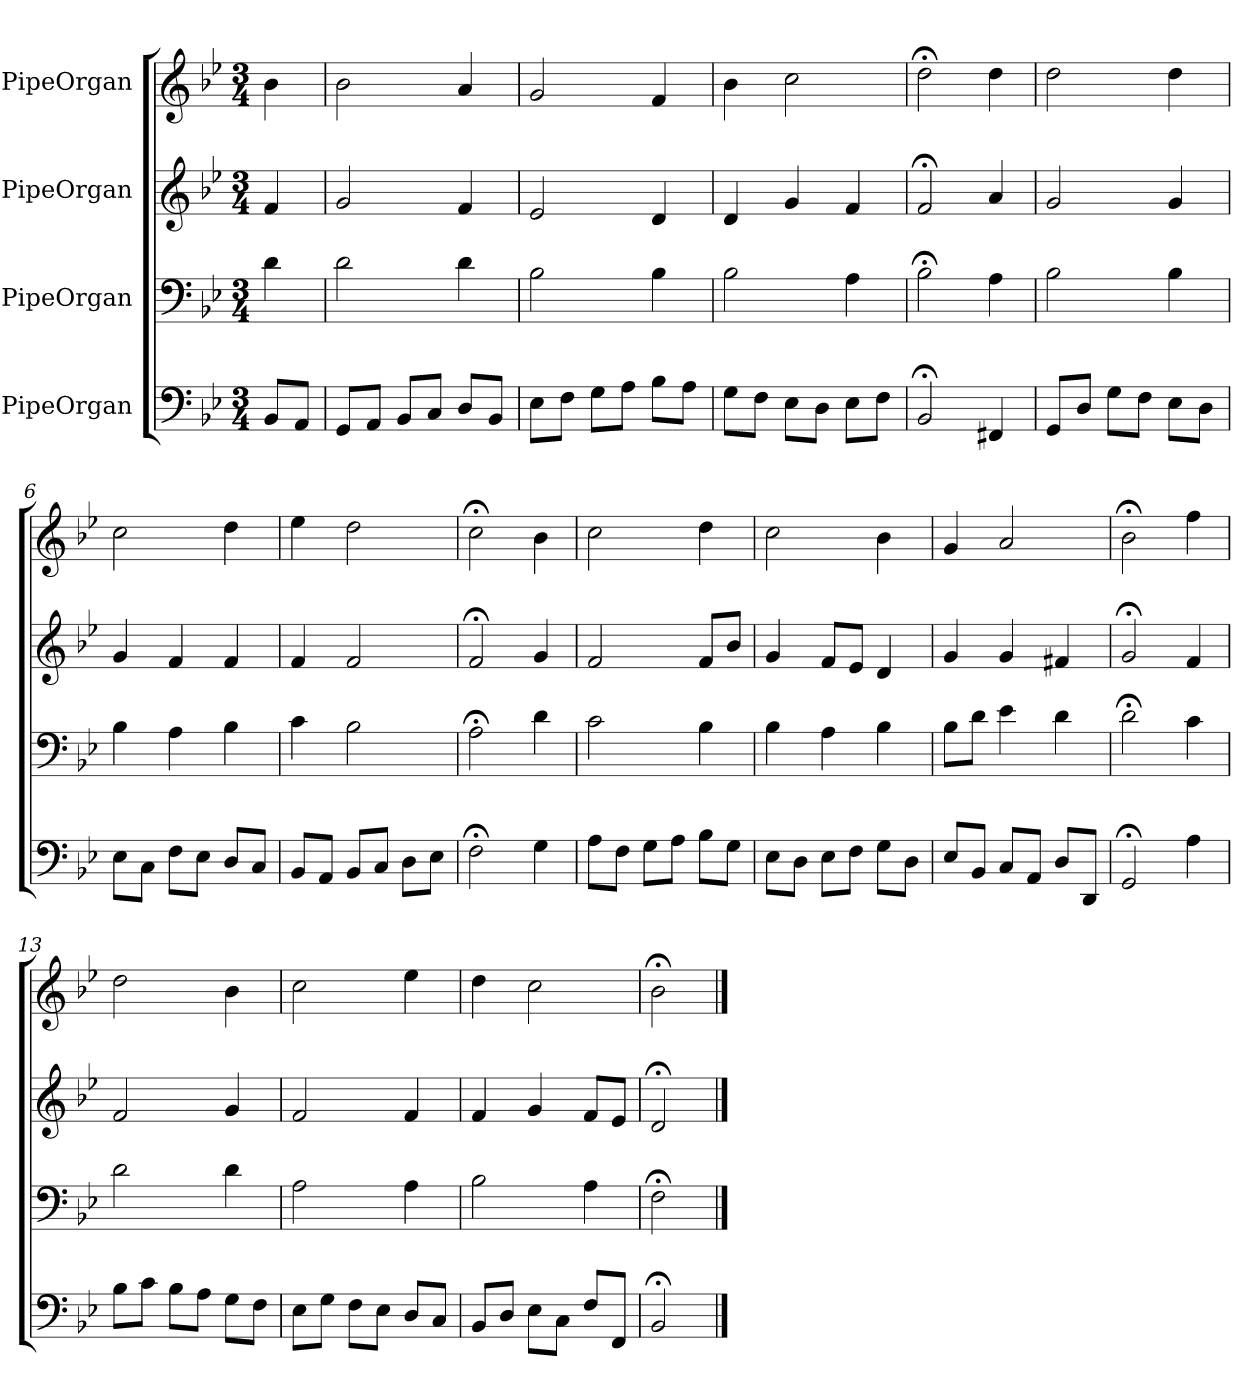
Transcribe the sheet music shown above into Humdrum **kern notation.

**kern	**kern	**kern	**kern
*part4	*part3	*part2	*part1
*staff4	*staff3	*staff2	*staff1
*I"PipeOrgan	*I"PipeOrgan	*I"PipeOrgan	*I"PipeOrgan
*clefF4	*clefF4	*clefG2	*clefG2
*k[b-e-]	*k[b-e-]	*k[b-e-]	*k[b-e-]
*B-:	*B-:	*B-:	*B-:
*M3/4	*M3/4	*M3/4	*M3/4
*MM60	*MM60	*MM60	*MM60
=	=	=	=
8BB-/L	4d	4f	4b-
8AA/J	.	.	.
=1	=1	=1	=1
8GG/L	2d	2g	2b-
8AA/J	.	.	.
8BB-/L	.	.	.
8C/J	.	.	.
8D/L	4d	4f	4a
8BB-/J	.	.	.
=2	=2	=2	=2
8E-\L	2B-	2e-	2g
8F\J	.	.	.
8G\L	.	.	.
8A\J	.	.	.
8B-\L	4B-	4d	4f
8A\J	.	.	.
=3	=3	=3	=3
8G\L	2B-	4d	4b-
8F\J	.	.	.
8E-\L	.	4g	2cc
8D\J	.	.	.
8E-\L	4A	4f	.
8F\J	.	.	.
=4	=4	=4	=4
2BB-;<	2B-;<	2f;<	2dd;<
4FF#X	4A	4a	4dd
=5	=5	=5	=5
8GG/L	2B-	2g	2dd
8D/J	.	.	.
8G\L	.	.	.
8F\J	.	.	.
8E-\L	4B-	4g	4dd
8D\J	.	.	.
=6	=6	=6	=6
8E-\L	4B-	4g	2cc
8C\J	.	.	.
8F\L	4A	4f	.
8E-\J	.	.	.
8D/L	4B-	4f	4dd
8C/J	.	.	.
=7	=7	=7	=7
8BB-/L	4c	4f	4ee-
8AA/J	.	.	.
8BB-/L	2B-	2f	2dd
8C/J	.	.	.
8D\L	.	.	.
8E-\J	.	.	.
=8	=8	=8	=8
2F;<	2A;<	2f;<	2cc;<
4G	4d	4g	4b-
=9	=9	=9	=9
8A\L	2c	2f	2cc
8F\J	.	.	.
8G\L	.	.	.
8A\J	.	.	.
8B-\L	4B-	8f/L	4dd
8G\J	.	8b-/J	.
=10	=10	=10	=10
8E-\L	4B-	4g	2cc
8D\J	.	.	.
8E-\L	4A	8f/L	.
8F\J	.	8e-/J	.
8G\L	4B-	4d	4b-
8D\J	.	.	.
=11	=11	=11	=11
8E-/L	8B-\L	4g	4g
8BB-/J	8d\J	.	.
8C/L	4e-	4g	2a
8AA/J	.	.	.
8D/L	4d	4f#X	.
8DD/J	.	.	.
=12	=12	=12	=12
2GG;<	2d;<	2g;<	2b-;<
4A	4c	4f	4ff
=13	=13	=13	=13
8B-\L	2d	2f	2dd
8c\J	.	.	.
8B-\L	.	.	.
8A\J	.	.	.
8G\L	4d	4g	4b-
8F\J	.	.	.
=14	=14	=14	=14
8E-\L	2A	2f	2cc
8G\J	.	.	.
8F\L	.	.	.
8E-\J	.	.	.
8D/L	4A	4f	4ee-
8C/J	.	.	.
=15	=15	=15	=15
8BB-/L	2B-	4f	4dd
8D/J	.	.	.
8E-\L	.	4g	2cc
8C\J	.	.	.
8F/L	4A	8f/L	.
8FF/J	.	8e-/J	.
=16	=16	=16	=16
2BB-;<	2F;<	2d;<	2b-;<
==	==	==	==
*-	*-	*-	*-
